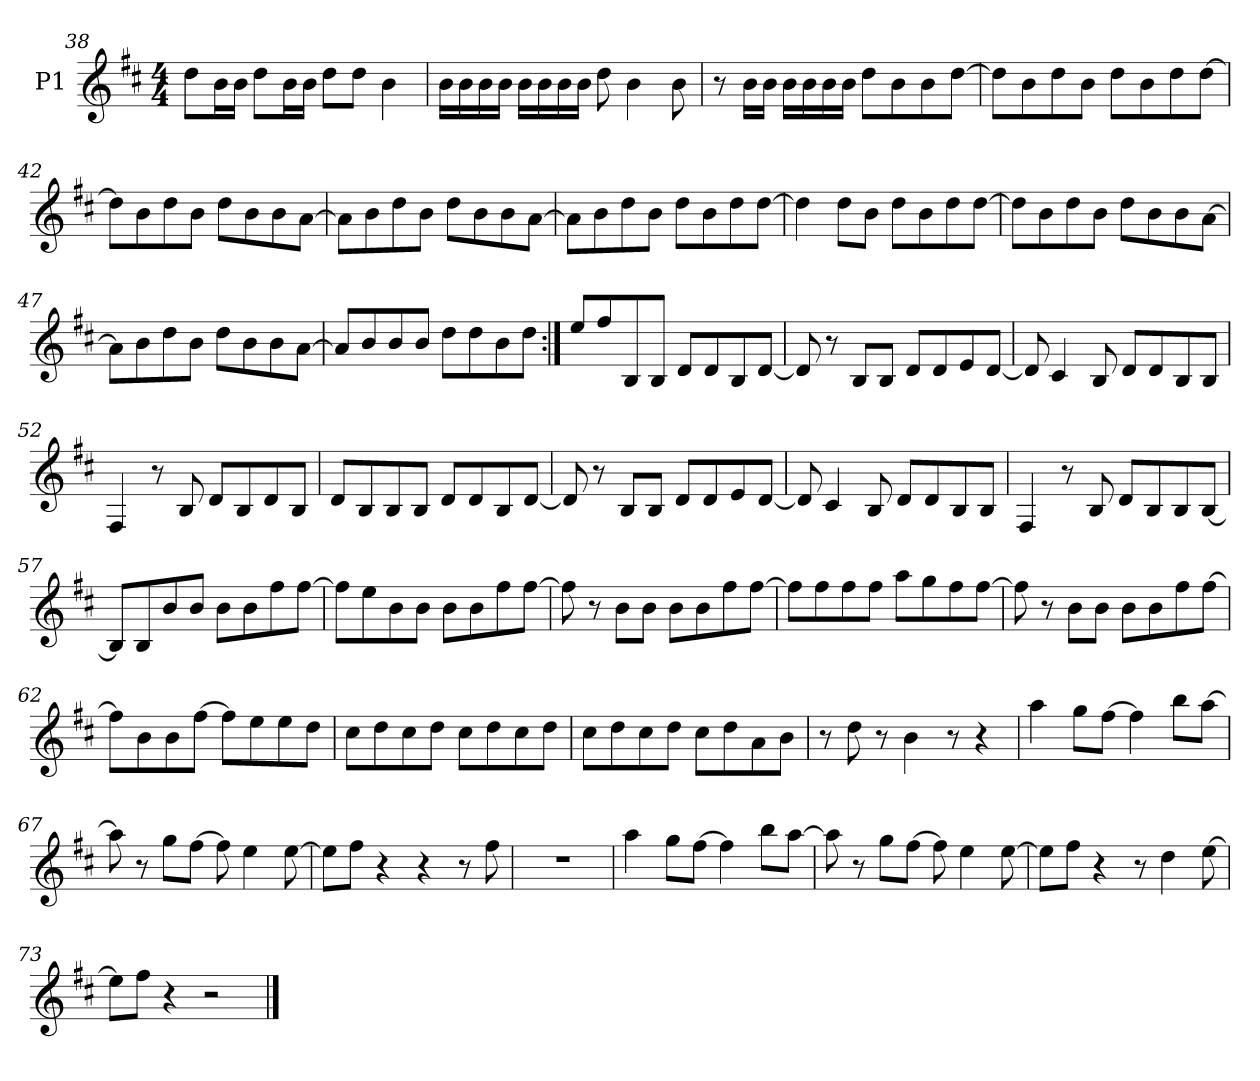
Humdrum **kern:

**kern
*part1
*staff1
*I"P1
*clefG2
*k[f#c#]
*b:
*M4/4
=38
8dd\L
16b\L
16b\JJ
8dd\L
16b\L
16b\JJ
8dd\L
8dd\J
4b\
!!LO:LB:g=z
=39
16b\LL
16b\
16b\
16b\JJ
16b\LL
16b\
16b\
16b\JJ
8dd\
4b\
8b\
=40
8r
16b\LL
16b\JJ
16b\LL
16b\
16b\
16b\JJ
8dd\L
8b\
8b\
[8dd\J
=41
8dd\L]
8b\
8dd\
8b\J
8dd\L
8b\
8dd\
[8dd\J
=42
8dd\L]
8b\
8dd\
8b\J
8dd\L
8b\
8b\
[8a\J
!!LO:LB:g=z
=43
8a\L]
8b\
8dd\
8b\J
8dd\L
8b\
8b\
[8a\J
=44
8a\L]
8b\
8dd\
8b\J
8dd\L
8b\
8dd\
[8dd\J
=45
4dd\]
8dd\L
8b\J
8dd\L
8b\
8dd\
[8dd\J
!!LO:LB:g=z
=46
8dd\L]
8b\
8dd\
8b\J
8dd\L
8b\
8b\
[8a\J
=47
8a\L]
8b\
8dd\
8b\J
8dd\L
8b\
8b\
[8a\J
=48
8a/L]
8b/
8b/
8b/J
8dd\L
8dd\
8b\
8dd\J
=49:|!
8ee/L
8ff#/
8B/
8B/J
8d/L
8d/
8B/
[8d/J
!!LO:PB:g=z
=50
8d/]
8r
8B/L
8B/J
8d/L
8d/
8e/
[8d/J
=51
8d/]
4c#/
8B/
8d/L
8d/
8B/
8B/J
=52
4F#/
8r
8B/
8d/L
8B/
8d/
8B/J
=53
8d/L
8B/
8B/
8B/J
8d/L
8d/
8B/
[8d/J
!!LO:LB:g=z
=54
8d/]
8r
8B/L
8B/J
8d/L
8d/
8e/
[8d/J
=55
8d/]
4c#/
8B/
8d/L
8d/
8B/
8B/J
=56
4F#/
8r
8B/
8d/L
8B/
8B/
[8B/J
=57
8B/L]
8B/
8b/
8b/J
8b\L
8b\
8ff#\
[8ff#\J
!!LO:LB:g=z
=58
8ff#\L]
8ee\
8b\
8b\J
8b\L
8b\
8ff#\
[8ff#\J
=59
8ff#\]
8r
8b\L
8b\J
8b\L
8b\
8ff#\
[8ff#\J
=60
8ff#\L]
8ff#\
8ff#\
8ff#\J
8aa\L
8gg\
8ff#\
[8ff#\J
=61
8ff#\]
8r
8b\L
8b\J
8b\L
8b\
8ff#\
[8ff#\J
!!LO:LB:g=z
=62
8ff#\L]
8b\
8b\
[8ff#\J
8ff#\L]
8ee\
8ee\
8dd\J
=63
8cc#\L
8dd\
8cc#\
8dd\J
8cc#\L
8dd\
8cc#\
8dd\J
=64
8cc#\L
8dd\
8cc#\
8dd\J
8cc#\L
8dd\
8a\
8b\J
=65
8r
8dd\
8r
4b\
8r
4r
!!LO:LB:g=z
=66
4aa\
8gg\L
[8ff#\J
4ff#\]
8bb\L
[8aa\J
=67
8aa\]
8r
8gg\L
[8ff#\J
8ff#\]
4ee\
[8ee\
=68
8ee\L]
8ff#\J
4r
4r
8r
8ff#\
=69
1r
=70
4aa\
8gg\L
[8ff#\J
4ff#\]
8bb\L
[8aa\J
=71
8aa\]
8r
8gg\L
[8ff#\J
8ff#\]
4ee\
[8ee\
!!LO:LB:g=z
=72
8ee\L]
8ff#\J
4r
8r
4dd\
[8ee\
=73
8ee\L]
8ff#\J
4r
2r
==
*-
